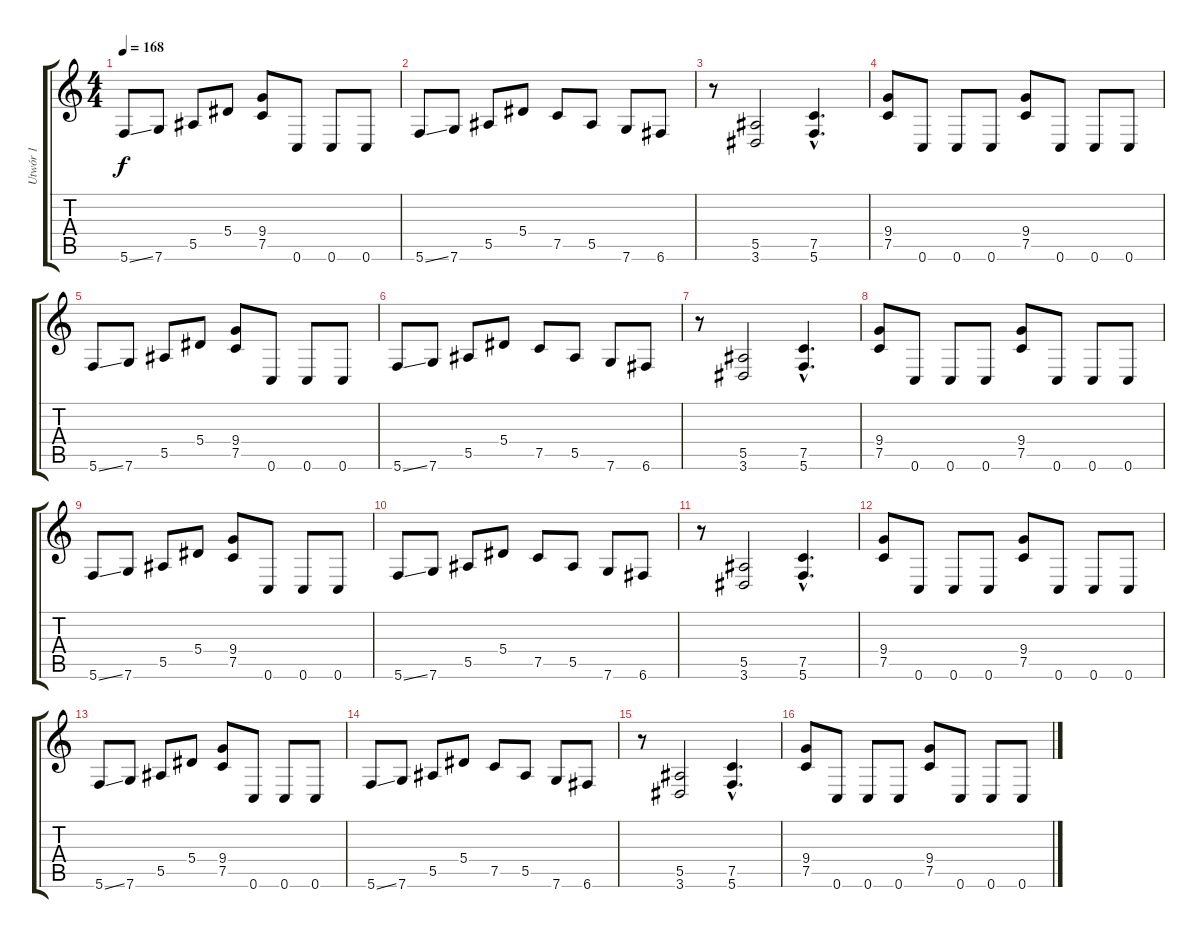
\track ("Utwór 1" "Utwór 1") {instrument overdrivenguitar}
\staff {score tabs}
\tuning (C4 G3 Eb3 Bb2 F2 C2) {hide}
\ts (4 4)
\tempo 168
\clef g2
\ks c
5.6{ss}.8{dy f} 7.6.8 5.5.8 5.4.8 (9.4 7.5).8 0.6.8 0.6.8 0.6.8 |
5.6{ss}.8 7.6.8 5.5.8 5.4.8 7.5.8 5.5.8 7.6.8 6.6.8 |
r.8 (5.5 3.6).2 (7.5{hac} 5.6{hac}).4{d} |
(9.4 7.5).8 0.6.8 0.6.8 0.6.8 (9.4 7.5).8 0.6.8 0.6.8 0.6.8 |
5.6{ss}.8 7.6.8 5.5.8 5.4.8 (9.4 7.5).8 0.6.8 0.6.8 0.6.8 |
5.6{ss}.8 7.6.8 5.5.8 5.4.8 7.5.8 5.5.8 7.6.8 6.6.8 |
r.8 (5.5 3.6).2 (7.5{hac} 5.6{hac}).4{d} |
(9.4 7.5).8 0.6.8 0.6.8 0.6.8 (9.4 7.5).8 0.6.8 0.6.8 0.6.8 |
5.6{ss}.8 7.6.8 5.5.8 5.4.8 (9.4 7.5).8 0.6.8 0.6.8 0.6.8 |
5.6{ss}.8 7.6.8 5.5.8 5.4.8 7.5.8 5.5.8 7.6.8 6.6.8 |
r.8 (5.5 3.6).2 (7.5{hac} 5.6{hac}).4{d} |
(9.4 7.5).8 0.6.8 0.6.8 0.6.8 (9.4 7.5).8 0.6.8 0.6.8 0.6.8 |
5.6{ss}.8 7.6.8 5.5.8 5.4.8 (9.4 7.5).8 0.6.8 0.6.8 0.6.8 |
5.6{ss}.8 7.6.8 5.5.8 5.4.8 7.5.8 5.5.8 7.6.8 6.6.8 |
r.8 (5.5 3.6).2 (7.5{hac} 5.6{hac}).4{d} |
(9.4 7.5).8 0.6.8 0.6.8 0.6.8 (9.4 7.5).8 0.6.8 0.6.8 0.6.8
